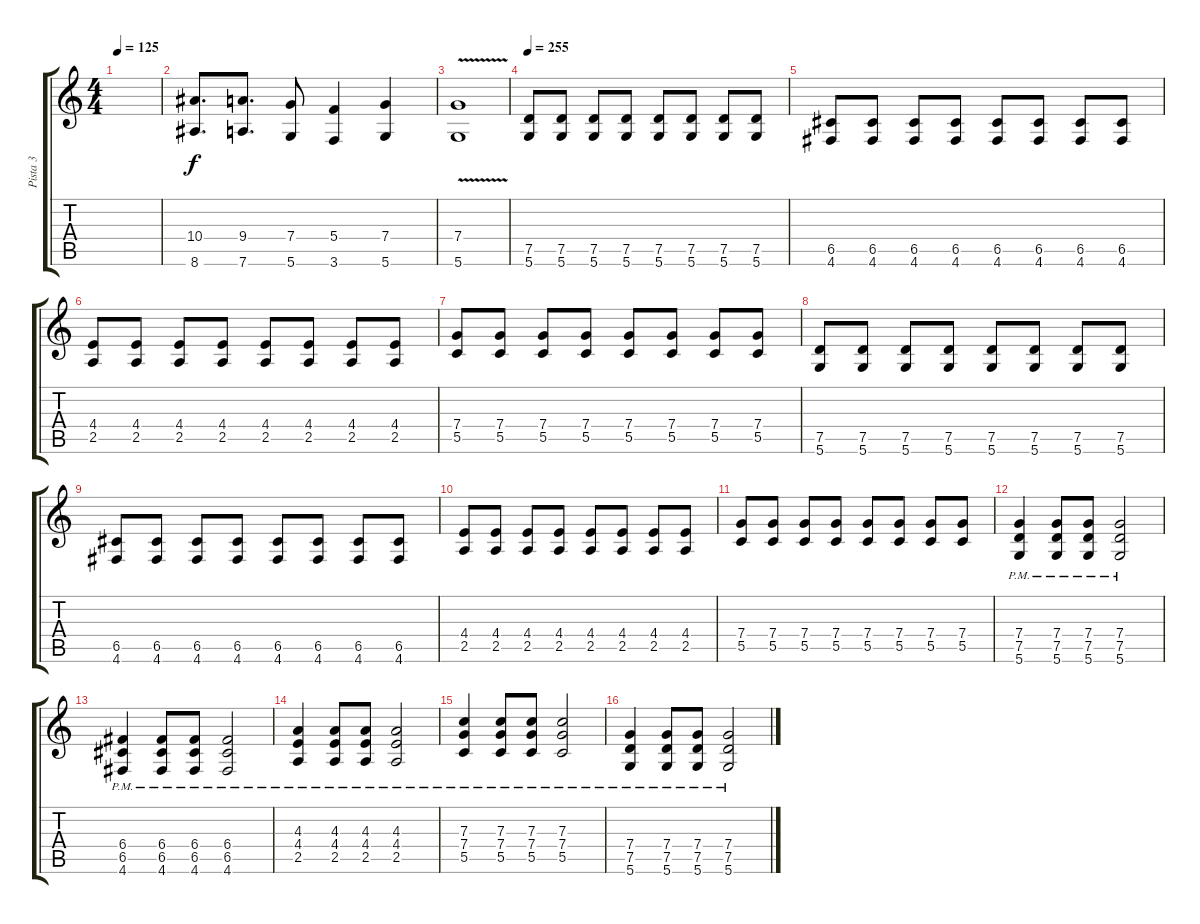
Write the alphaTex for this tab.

\track ("Pista 3" "Pista 3") {instrument acousticguitarsteel}
\staff {score tabs}
\tuning (D4 A3 F3 C3 G2 D2) {hide}
\ts (4 4)
\tempo 125
\clef g2
\ks c
|
(10.4 8.6).8{d} (9.4 7.6).8{d} (7.4 5.6).8 (5.4 3.6).4 (7.4 5.6).4 |
(7.4{v} 5.6).1 |
\tempo 255
(7.5 5.6).8{volume 16 instrument acousticguitarsteel} (7.5 5.6).8 (7.5 5.6).8 (7.5 5.6).8 (7.5 5.6).8 (7.5 5.6).8 (7.5 5.6).8 (7.5 5.6).8 |
(6.5 4.6).8 (6.5 4.6).8 (6.5 4.6).8 (6.5 4.6).8 (6.5 4.6).8 (6.5 4.6).8 (6.5 4.6).8 (6.5 4.6).8 |
(4.4 2.5).8 (4.4 2.5).8 (4.4 2.5).8 (4.4 2.5).8 (4.4 2.5).8 (4.4 2.5).8 (4.4 2.5).8 (4.4 2.5).8 |
(7.4 5.5).8 (7.4 5.5).8 (7.4 5.5).8 (7.4 5.5).8 (7.4 5.5).8 (7.4 5.5).8 (7.4 5.5).8 (7.4 5.5).8 |
(7.5 5.6).8 (7.5 5.6).8 (7.5 5.6).8 (7.5 5.6).8 (7.5 5.6).8 (7.5 5.6).8 (7.5 5.6).8 (7.5 5.6).8 |
(6.5 4.6).8 (6.5 4.6).8 (6.5 4.6).8 (6.5 4.6).8 (6.5 4.6).8 (6.5 4.6).8 (6.5 4.6).8 (6.5 4.6).8 |
(4.4 2.5).8 (4.4 2.5).8 (4.4 2.5).8 (4.4 2.5).8 (4.4 2.5).8 (4.4 2.5).8 (4.4 2.5).8 (4.4 2.5).8 |
(7.4 5.5).8 (7.4 5.5).8 (7.4 5.5).8 (7.4 5.5).8 (7.4 5.5).8 (7.4 5.5).8 (7.4 5.5).8 (7.4 5.5).8 |
(7.4{pm} 7.5{pm} 5.6{pm}).4 (7.4{pm} 7.5{pm} 5.6{pm}).8 (7.4{pm} 7.5{pm} 5.6{pm}).8 (7.4{pm} 7.5{pm} 5.6{pm}).2 |
(6.4{pm} 6.5{pm} 4.6{pm}).4 (6.4{pm} 6.5{pm} 4.6{pm}).8 (6.4{pm} 6.5{pm} 4.6{pm}).8 (6.4{pm} 6.5{pm} 4.6{pm}).2 |
(4.3{pm} 4.4{pm} 2.5{pm}).4 (4.3{pm} 4.4{pm} 2.5{pm}).8 (4.3{pm} 4.4{pm} 2.5{pm}).8 (4.3{pm} 4.4{pm} 2.5{pm}).2 |
(7.3{pm} 7.4{pm} 5.5{pm}).4 (7.3{pm} 7.4{pm} 5.5{pm}).8 (7.3{pm} 7.4{pm} 5.5{pm}).8 (7.3{pm} 7.4{pm} 5.5{pm}).2 |
(7.4{pm} 7.5{pm} 5.6{pm}).4 (7.4{pm} 7.5{pm} 5.6{pm}).8 (7.4{pm} 7.5{pm} 5.6{pm}).8 (7.4{pm} 7.5{pm} 5.6{pm}).2
